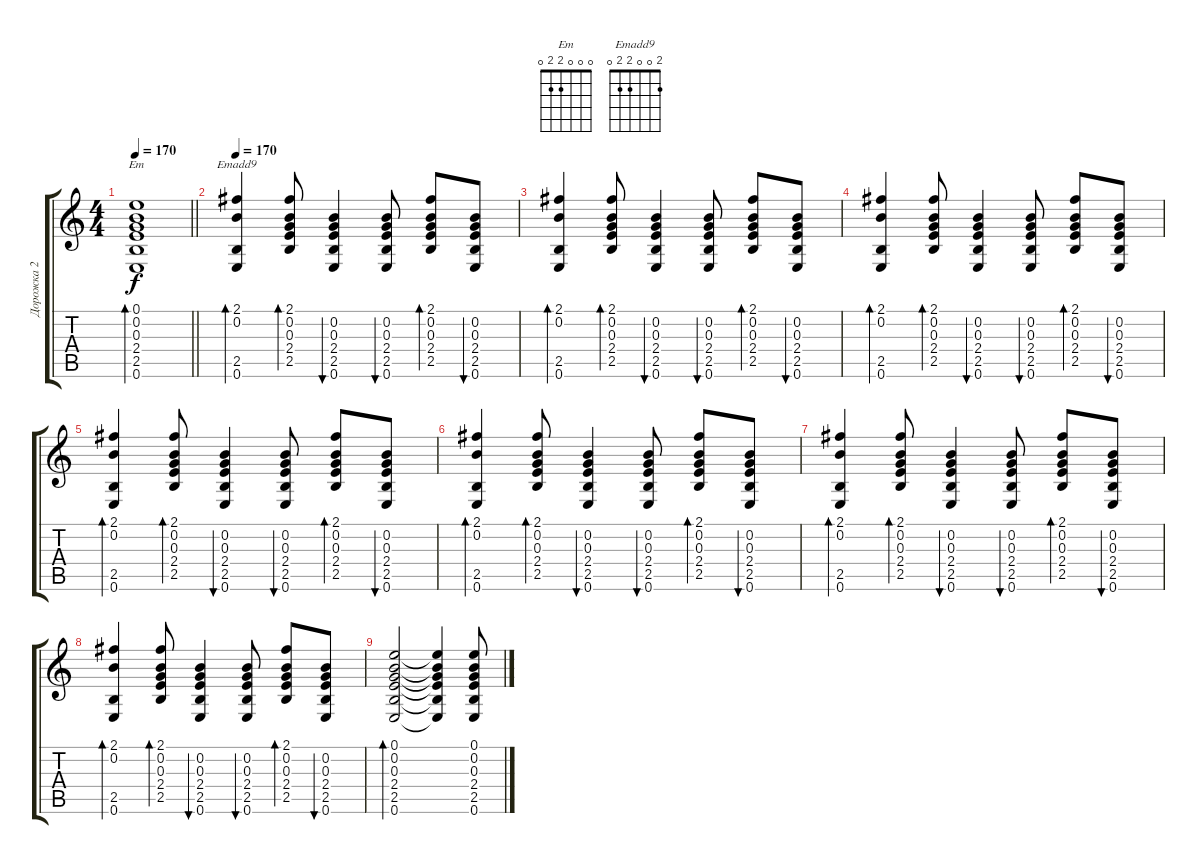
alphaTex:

\track ("Дорожка 2" "Дорожка 2") {instrument acousticguitarsteel}
\staff {score tabs}
\tuning (E4 B3 G3 D3 A2 E2) {hide}
\chord ("Em" 0 0 0 2 2 0)
\chord ("Emadd9" 2 0 0 2 2 0)
\ts (4 4)
\tempo 170
\clef g2
\barLineRight lightlight
\ks c
(0.1 0.2 0.3 2.4 2.5 0.6).1{bd 60 ch "Em" dy f} |
\tempo 170
(2.1 0.2 2.5 0.6).4{bd 60 ch "Emadd9"} (2.1 0.2 0.3 2.4 2.5).8{bd 60} (0.2 0.3 2.4 2.5 0.6).4{bu 60} (0.2 0.3 2.4 2.5 0.6).8{bu 60} (2.1 0.2 0.3 2.4 2.5).8{bd 60} (0.2 0.3 2.4 2.5 0.6).8{bu 60} |
(2.1 0.2 2.5 0.6).4{bd 60} (2.1 0.2 0.3 2.4 2.5).8{bd 60} (0.2 0.3 2.4 2.5 0.6).4{bu 60} (0.2 0.3 2.4 2.5 0.6).8{bu 60} (2.1 0.2 0.3 2.4 2.5).8{bd 60} (0.2 0.3 2.4 2.5 0.6).8{bu 60} |
(2.1 0.2 2.5 0.6).4{bd 60} (2.1 0.2 0.3 2.4 2.5).8{bd 60} (0.2 0.3 2.4 2.5 0.6).4{bu 60} (0.2 0.3 2.4 2.5 0.6).8{bu 60} (2.1 0.2 0.3 2.4 2.5).8{bd 60} (0.2 0.3 2.4 2.5 0.6).8{bu 60} |
(2.1 0.2 2.5 0.6).4{bd 60} (2.1 0.2 0.3 2.4 2.5).8{bd 60} (0.2 0.3 2.4 2.5 0.6).4{bu 60} (0.2 0.3 2.4 2.5 0.6).8{bu 60} (2.1 0.2 0.3 2.4 2.5).8{bd 60} (0.2 0.3 2.4 2.5 0.6).8{bu 60} |
(2.1 0.2 2.5 0.6).4{bd 60} (2.1 0.2 0.3 2.4 2.5).8{bd 60} (0.2 0.3 2.4 2.5 0.6).4{bu 60} (0.2 0.3 2.4 2.5 0.6).8{bu 60} (2.1 0.2 0.3 2.4 2.5).8{bd 60} (0.2 0.3 2.4 2.5 0.6).8{bu 60} |
(2.1 0.2 2.5 0.6).4{bd 60} (2.1 0.2 0.3 2.4 2.5).8{bd 60} (0.2 0.3 2.4 2.5 0.6).4{bu 60} (0.2 0.3 2.4 2.5 0.6).8{bu 60} (2.1 0.2 0.3 2.4 2.5).8{bd 60} (0.2 0.3 2.4 2.5 0.6).8{bu 60} |
(2.1 0.2 2.5 0.6).4{bd 60} (2.1 0.2 0.3 2.4 2.5).8{bd 60} (0.2 0.3 2.4 2.5 0.6).4{bu 60} (0.2 0.3 2.4 2.5 0.6).8{bu 60} (2.1 0.2 0.3 2.4 2.5).8{bd 60} (0.2 0.3 2.4 2.5 0.6).8{bu 60} |
(0.1 0.2 0.3 2.4 2.5 0.6).2{bd 60} (0.1{t} 0.2{t} 0.3{t} 2.4{t} 2.5{t} 0.6{t}).4 (0.1 0.2 0.3 2.4 2.5 0.6).8
